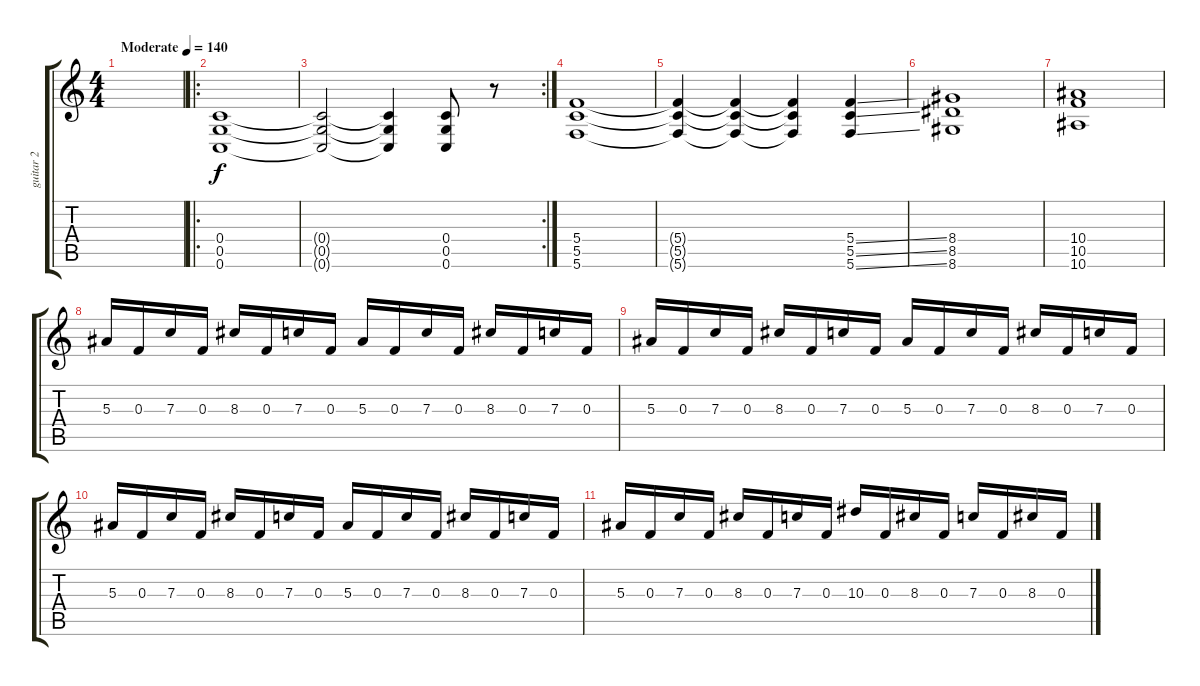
\track ("guitar 2" "guitar 2") {instrument distortionguitar}
\staff {score tabs}
\tuning (D4 A3 F3 C3 G2 C2) {hide}
\ts (4 4)
\tempo (140 "Moderate")
\clef g2
\ks c
|
\ro
(0.4 0.5 0.6).1 |
\rc 2
(0.4{t} 0.5{t} 0.6{t}).2 (0.4{t} 0.5{t} 0.6{t}).4 (0.4 0.5 0.6).8 r.8 |
(5.4 5.5 5.6).1 |
(5.4{t} 5.5{t} 5.6{t}).4 (5.4{t} 5.5{t} 5.6{t}).4 (5.4{t} 5.5{t} 5.6{t}).4 (5.4{ss} 5.5{ss} 5.6{ss}).4 |
(8.4 8.5 8.6).1 |
(10.4 10.5 10.6).1 |
5.3.16 0.3.16 7.3.16 0.3.16 8.3.16 0.3.16 7.3.16 0.3.16 5.3.16 0.3.16 7.3.16 0.3.16 8.3.16 0.3.16 7.3.16 0.3.16 |
5.3.16 0.3.16 7.3.16 0.3.16 8.3.16 0.3.16 7.3.16 0.3.16 5.3.16 0.3.16 7.3.16 0.3.16 8.3.16 0.3.16 7.3.16 0.3.16 |
5.3.16 0.3.16 7.3.16 0.3.16 8.3.16 0.3.16 7.3.16 0.3.16 5.3.16 0.3.16 7.3.16 0.3.16 8.3.16 0.3.16 7.3.16 0.3.16 |
5.3.16 0.3.16 7.3.16 0.3.16 8.3.16 0.3.16 7.3.16 0.3.16 10.3.16 0.3.16 8.3.16 0.3.16 7.3.16 0.3.16 8.3.16 0.3.16
